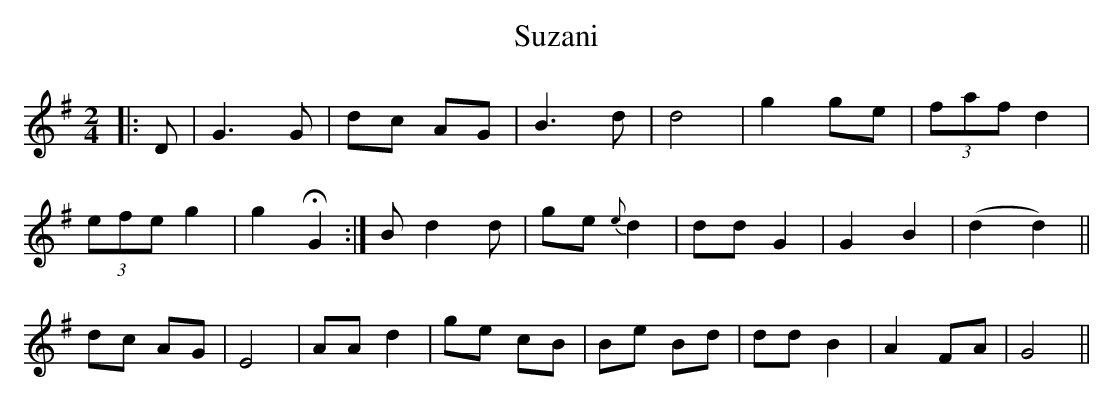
X:1
T: Suzani
M: 2/4
L: 1/8
K: Gmaj
|:D|G3 G|dc AG|B3 d|d4|g2 ge|(3faf d2|
(3efe g2|g2 HG2:|B d2 d|ge {e}d2|dd G2|G2 B2|(d2 d2)||
dc AG|E4|AA d2|ge cB|Be Bd|dd B2|A2 FA|G4||
